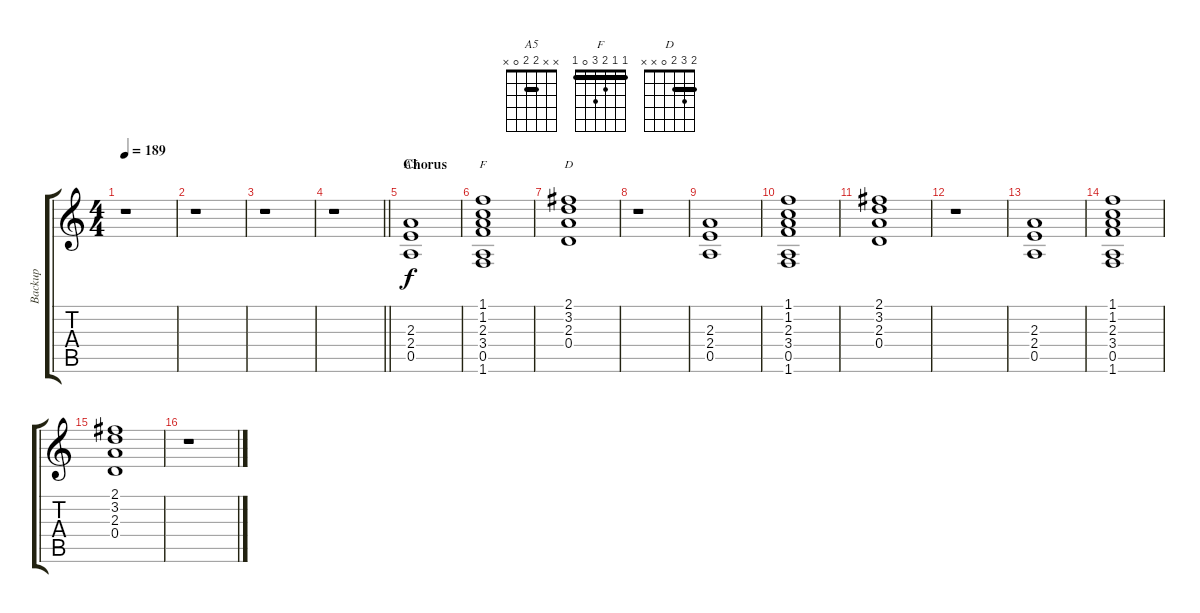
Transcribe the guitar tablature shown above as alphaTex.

\track ("Backup" "Backup") {instrument distortionguitar}
\staff {score tabs}
\tuning (E4 B3 G3 D3 A2 E2) {hide}
\chord ("A5" x x 2 2 0 x) {barre 2}
\chord ("F" 1 1 2 3 0 1) {barre 1}
\chord ("D" 2 3 2 0 x x) {barre 2}
\ts (4 4)
\tempo 189
\clef g2
\ks c
r.1{dy f volume 12} |
r.1 |
r.1{volume 12} |
\barLineRight lightlight
r.1 |
\section ("" "Chorus")
(2.3 2.4 0.5).1{ch "A5"} |
(1.1 1.2 2.3 3.4 0.5 1.6).1{ch "F"} |
(2.1 3.2 2.3 0.4).1{ch "D"} |
r.1 |
(2.3 2.4 0.5).1 |
(1.1 1.2 2.3 3.4 0.5 1.6).1 |
(2.1 3.2 2.3 0.4).1 |
r.1 |
(2.3 2.4 0.5).1 |
(1.1 1.2 2.3 3.4 0.5 1.6).1 |
(2.1 3.2 2.3 0.4).1 |
r.1
